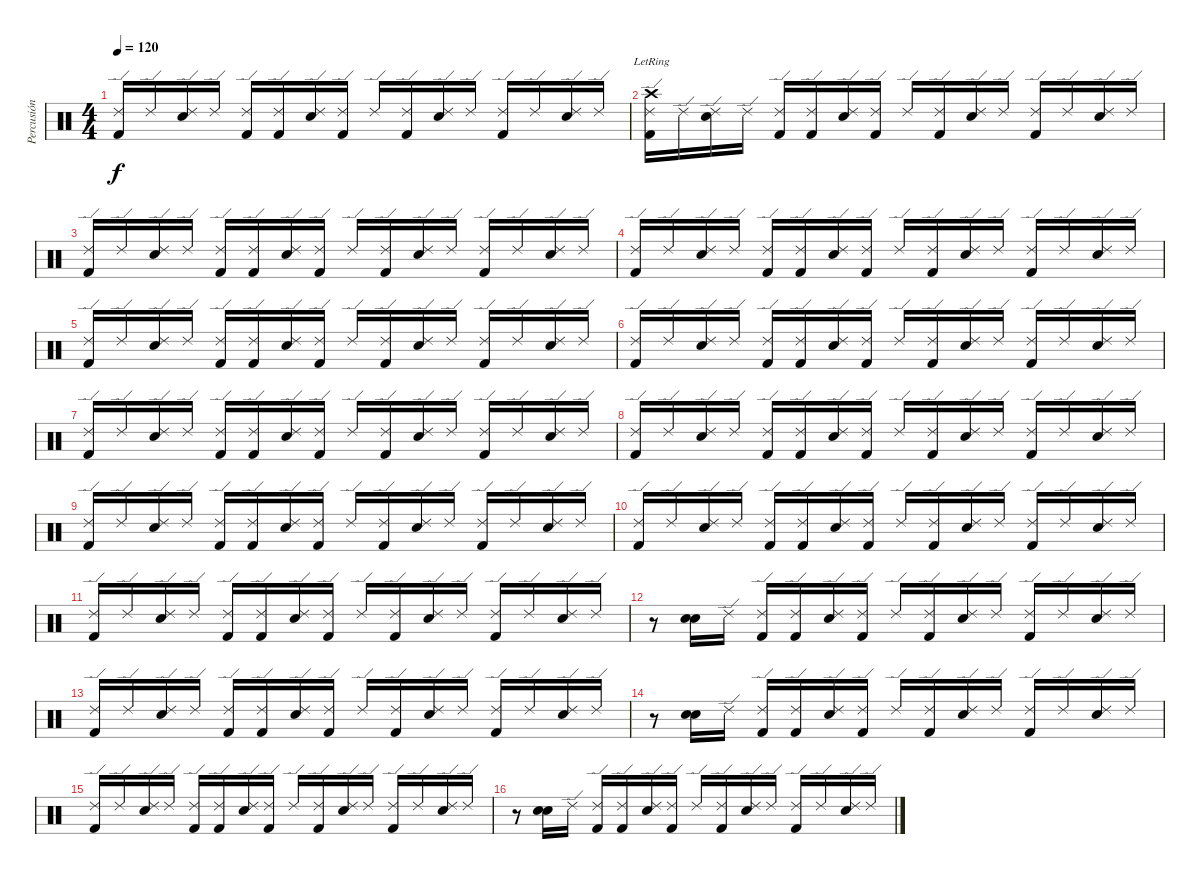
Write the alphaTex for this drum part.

\track ("Percusión" "Percusión") {instrument percussion}
\staff {score}
\articulation defaults
\ts (4 4)
\tempo 120
\clef neutral
\ks c
("Kick (hit) 2" "Ride (edge) 2").16{dy f} "Ride (edge) 2".16 ("Snare (hit) 2" "Ride (edge) 2").16 "Ride (edge) 2".16 ("Kick (hit) 2" "Ride (edge) 2").16 ("Kick (hit) 2" "Ride (edge) 2").16 ("Snare (hit) 2" "Ride (edge) 2").16 ("Kick (hit) 2" "Ride (edge) 2").16 "Ride (edge) 2".16 ("Kick (hit) 2" "Ride (edge) 2").16 ("Snare (hit) 2" "Ride (edge) 2").16 "Ride (edge) 2".16 ("Kick (hit) 2" "Ride (edge) 2").16 "Ride (edge) 2".16 ("Snare (hit) 2" "Ride (edge) 2").16 "Ride (edge) 2".16 |
("Kick (hit) 2" "Ride (edge) 2" "Crash high (hit)"{lr}).16 "Ride (edge) 2".16 ("Snare (hit) 2" "Ride (edge) 2").16 "Ride (edge) 2".16 ("Kick (hit) 2" "Ride (edge) 2").16 ("Kick (hit) 2" "Ride (edge) 2").16 ("Snare (hit) 2" "Ride (edge) 2").16 ("Kick (hit) 2" "Ride (edge) 2").16 "Ride (edge) 2".16 ("Kick (hit) 2" "Ride (edge) 2").16 ("Snare (hit) 2" "Ride (edge) 2").16 "Ride (edge) 2".16 ("Kick (hit) 2" "Ride (edge) 2").16 "Ride (edge) 2".16 ("Snare (hit) 2" "Ride (edge) 2").16 "Ride (edge) 2".16 |
("Kick (hit) 2" "Ride (edge) 2").16 "Ride (edge) 2".16 ("Snare (hit) 2" "Ride (edge) 2").16 "Ride (edge) 2".16 ("Kick (hit) 2" "Ride (edge) 2").16 ("Kick (hit) 2" "Ride (edge) 2").16 ("Snare (hit) 2" "Ride (edge) 2").16 ("Kick (hit) 2" "Ride (edge) 2").16 "Ride (edge) 2".16 ("Kick (hit) 2" "Ride (edge) 2").16 ("Snare (hit) 2" "Ride (edge) 2").16 "Ride (edge) 2".16 ("Kick (hit) 2" "Ride (edge) 2").16 "Ride (edge) 2".16 ("Snare (hit) 2" "Ride (edge) 2").16 "Ride (edge) 2".16 |
("Kick (hit) 2" "Ride (edge) 2").16 "Ride (edge) 2".16 ("Snare (hit) 2" "Ride (edge) 2").16 "Ride (edge) 2".16 ("Kick (hit) 2" "Ride (edge) 2").16 ("Kick (hit) 2" "Ride (edge) 2").16 ("Snare (hit) 2" "Ride (edge) 2").16 ("Kick (hit) 2" "Ride (edge) 2").16 "Ride (edge) 2".16 ("Kick (hit) 2" "Ride (edge) 2").16 ("Snare (hit) 2" "Ride (edge) 2").16 "Ride (edge) 2".16 ("Kick (hit) 2" "Ride (edge) 2").16 "Ride (edge) 2".16 ("Snare (hit) 2" "Ride (edge) 2").16 "Ride (edge) 2".16 |
("Kick (hit) 2" "Ride (edge) 2").16 "Ride (edge) 2".16 ("Snare (hit) 2" "Ride (edge) 2").16 "Ride (edge) 2".16 ("Kick (hit) 2" "Ride (edge) 2").16 ("Kick (hit) 2" "Ride (edge) 2").16 ("Snare (hit) 2" "Ride (edge) 2").16 ("Kick (hit) 2" "Ride (edge) 2").16 "Ride (edge) 2".16 ("Kick (hit) 2" "Ride (edge) 2").16 ("Snare (hit) 2" "Ride (edge) 2").16 "Ride (edge) 2".16 ("Kick (hit) 2" "Ride (edge) 2").16 "Ride (edge) 2".16 ("Snare (hit) 2" "Ride (edge) 2").16 "Ride (edge) 2".16 |
("Kick (hit) 2" "Ride (edge) 2").16 "Ride (edge) 2".16 ("Snare (hit) 2" "Ride (edge) 2").16 "Ride (edge) 2".16 ("Kick (hit) 2" "Ride (edge) 2").16 ("Kick (hit) 2" "Ride (edge) 2").16 ("Snare (hit) 2" "Ride (edge) 2").16 ("Kick (hit) 2" "Ride (edge) 2").16 "Ride (edge) 2".16 ("Kick (hit) 2" "Ride (edge) 2").16 ("Snare (hit) 2" "Ride (edge) 2").16 "Ride (edge) 2".16 ("Kick (hit) 2" "Ride (edge) 2").16 "Ride (edge) 2".16 ("Snare (hit) 2" "Ride (edge) 2").16 "Ride (edge) 2".16 |
("Kick (hit) 2" "Ride (edge) 2").16 "Ride (edge) 2".16 ("Snare (hit) 2" "Ride (edge) 2").16 "Ride (edge) 2".16 ("Kick (hit) 2" "Ride (edge) 2").16 ("Kick (hit) 2" "Ride (edge) 2").16 ("Snare (hit) 2" "Ride (edge) 2").16 ("Kick (hit) 2" "Ride (edge) 2").16 "Ride (edge) 2".16 ("Kick (hit) 2" "Ride (edge) 2").16 ("Snare (hit) 2" "Ride (edge) 2").16 "Ride (edge) 2".16 ("Kick (hit) 2" "Ride (edge) 2").16 "Ride (edge) 2".16 ("Snare (hit) 2" "Ride (edge) 2").16 "Ride (edge) 2".16 |
("Kick (hit) 2" "Ride (edge) 2").16 "Ride (edge) 2".16 ("Snare (hit) 2" "Ride (edge) 2").16 "Ride (edge) 2".16 ("Kick (hit) 2" "Ride (edge) 2").16 ("Kick (hit) 2" "Ride (edge) 2").16 ("Snare (hit) 2" "Ride (edge) 2").16 ("Kick (hit) 2" "Ride (edge) 2").16 "Ride (edge) 2".16 ("Kick (hit) 2" "Ride (edge) 2").16 ("Snare (hit) 2" "Ride (edge) 2").16 "Ride (edge) 2".16 ("Kick (hit) 2" "Ride (edge) 2").16 "Ride (edge) 2".16 ("Snare (hit) 2" "Ride (edge) 2").16 "Ride (edge) 2".16 |
("Kick (hit) 2" "Ride (edge) 2").16 "Ride (edge) 2".16 ("Snare (hit) 2" "Ride (edge) 2").16 "Ride (edge) 2".16 ("Kick (hit) 2" "Ride (edge) 2").16 ("Kick (hit) 2" "Ride (edge) 2").16 ("Snare (hit) 2" "Ride (edge) 2").16 ("Kick (hit) 2" "Ride (edge) 2").16 "Ride (edge) 2".16 ("Kick (hit) 2" "Ride (edge) 2").16 ("Snare (hit) 2" "Ride (edge) 2").16 "Ride (edge) 2".16 ("Kick (hit) 2" "Ride (edge) 2").16 "Ride (edge) 2".16 ("Snare (hit) 2" "Ride (edge) 2").16 "Ride (edge) 2".16 |
("Kick (hit) 2" "Ride (edge) 2").16 "Ride (edge) 2".16 ("Snare (hit) 2" "Ride (edge) 2").16 "Ride (edge) 2".16 ("Kick (hit) 2" "Ride (edge) 2").16 ("Kick (hit) 2" "Ride (edge) 2").16 ("Snare (hit) 2" "Ride (edge) 2").16 ("Kick (hit) 2" "Ride (edge) 2").16 "Ride (edge) 2".16 ("Kick (hit) 2" "Ride (edge) 2").16 ("Snare (hit) 2" "Ride (edge) 2").16 "Ride (edge) 2".16 ("Kick (hit) 2" "Ride (edge) 2").16 "Ride (edge) 2".16 ("Snare (hit) 2" "Ride (edge) 2").16 "Ride (edge) 2".16 |
("Kick (hit) 2" "Ride (edge) 2").16 "Ride (edge) 2".16 ("Snare (hit) 2" "Ride (edge) 2").16 "Ride (edge) 2".16 ("Kick (hit) 2" "Ride (edge) 2").16 ("Kick (hit) 2" "Ride (edge) 2").16 ("Snare (hit) 2" "Ride (edge) 2").16 ("Kick (hit) 2" "Ride (edge) 2").16 "Ride (edge) 2".16 ("Kick (hit) 2" "Ride (edge) 2").16 ("Snare (hit) 2" "Ride (edge) 2").16 "Ride (edge) 2".16 ("Kick (hit) 2" "Ride (edge) 2").16 "Ride (edge) 2".16 ("Snare (hit) 2" "Ride (edge) 2").16 "Ride (edge) 2".16 |
r.8 ("Snare (hit) 2" "Snare (hit) 2").16 "Ride (edge) 2".16 ("Kick (hit) 2" "Ride (edge) 2").16 ("Kick (hit) 2" "Ride (edge) 2").16 ("Snare (hit) 2" "Ride (edge) 2").16 ("Kick (hit) 2" "Ride (edge) 2").16 "Ride (edge) 2".16 ("Kick (hit) 2" "Ride (edge) 2").16 ("Snare (hit) 2" "Ride (edge) 2").16 "Ride (edge) 2".16 ("Kick (hit) 2" "Ride (edge) 2").16 "Ride (edge) 2".16 ("Snare (hit) 2" "Ride (edge) 2").16 "Ride (edge) 2".16 |
("Kick (hit) 2" "Ride (edge) 2").16 "Ride (edge) 2".16 ("Snare (hit) 2" "Ride (edge) 2").16 "Ride (edge) 2".16 ("Kick (hit) 2" "Ride (edge) 2").16 ("Kick (hit) 2" "Ride (edge) 2").16 ("Snare (hit) 2" "Ride (edge) 2").16 ("Kick (hit) 2" "Ride (edge) 2").16 "Ride (edge) 2".16 ("Kick (hit) 2" "Ride (edge) 2").16 ("Snare (hit) 2" "Ride (edge) 2").16 "Ride (edge) 2".16 ("Kick (hit) 2" "Ride (edge) 2").16 "Ride (edge) 2".16 ("Snare (hit) 2" "Ride (edge) 2").16 "Ride (edge) 2".16 |
r.8 ("Snare (hit) 2" "Snare (hit) 2").16 "Ride (edge) 2".16 ("Kick (hit) 2" "Ride (edge) 2").16 ("Kick (hit) 2" "Ride (edge) 2").16 ("Snare (hit) 2" "Ride (edge) 2").16 ("Kick (hit) 2" "Ride (edge) 2").16 "Ride (edge) 2".16 ("Kick (hit) 2" "Ride (edge) 2").16 ("Snare (hit) 2" "Ride (edge) 2").16 "Ride (edge) 2".16 ("Kick (hit) 2" "Ride (edge) 2").16 "Ride (edge) 2".16 ("Snare (hit) 2" "Ride (edge) 2").16 "Ride (edge) 2".16 |
("Kick (hit) 2" "Ride (edge) 2").16 "Ride (edge) 2".16 ("Snare (hit) 2" "Ride (edge) 2").16 "Ride (edge) 2".16 ("Kick (hit) 2" "Ride (edge) 2").16 ("Kick (hit) 2" "Ride (edge) 2").16 ("Snare (hit) 2" "Ride (edge) 2").16 ("Kick (hit) 2" "Ride (edge) 2").16 "Ride (edge) 2".16 ("Kick (hit) 2" "Ride (edge) 2").16 ("Snare (hit) 2" "Ride (edge) 2").16 "Ride (edge) 2".16 ("Kick (hit) 2" "Ride (edge) 2").16 "Ride (edge) 2".16 ("Snare (hit) 2" "Ride (edge) 2").16 "Ride (edge) 2".16 |
r.8 ("Snare (hit) 2" "Snare (hit) 2").16 "Ride (edge) 2".16 ("Kick (hit) 2" "Ride (edge) 2").16 ("Kick (hit) 2" "Ride (edge) 2").16 ("Snare (hit) 2" "Ride (edge) 2").16 ("Kick (hit) 2" "Ride (edge) 2").16 "Ride (edge) 2".16 ("Kick (hit) 2" "Ride (edge) 2").16 ("Snare (hit) 2" "Ride (edge) 2").16 "Ride (edge) 2".16 ("Kick (hit) 2" "Ride (edge) 2").16 "Ride (edge) 2".16 ("Snare (hit) 2" "Ride (edge) 2").16 "Ride (edge) 2".16
